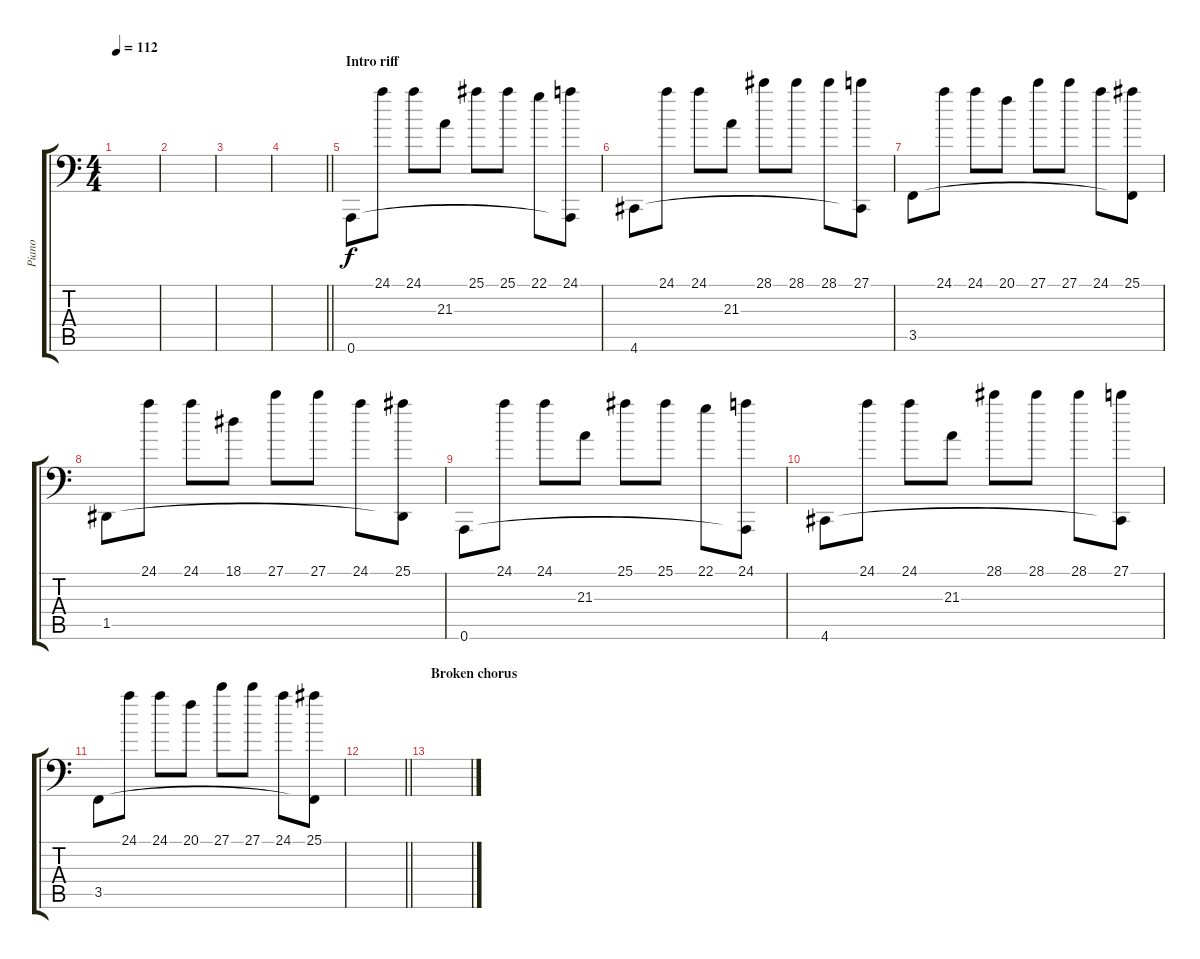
\track ("Piano" "Piano") {instrument acousticgrandpiano}
\staff {score tabs}
\tuning (A3 E3 C3 G2 D2 A1) {hide}
\ts (4 4)
\tempo 112
\clef f4
\ks c
|
|
|
\barLineRight lightlight
|
\section ("" "Intro riff")
0.6.8 24.1.8 24.1.8 21.3.8 25.1.8 25.1.8 22.1.8 (24.1 0.6{t}).8 |
4.6.8 24.1.8 24.1.8 21.3.8 28.1.8 28.1.8 28.1.8 (27.1 4.6{t}).8 |
3.5.8 24.1.8 24.1.8 20.1.8 27.1.8 27.1.8 24.1.8 (25.1 3.5{t}).8 |
1.5.8 24.1.8 24.1.8 18.1.8 27.1.8 27.1.8 24.1.8 (25.1 1.5{t}).8 |
0.6.8 24.1.8 24.1.8 21.3.8 25.1.8 25.1.8 22.1.8 (24.1 0.6{t}).8 |
4.6.8 24.1.8 24.1.8 21.3.8 28.1.8 28.1.8 28.1.8 (27.1 4.6{t}).8 |
3.5.8 24.1.8 24.1.8 20.1.8 27.1.8 27.1.8 24.1.8 (25.1 3.5{t}).8 |
\barLineRight lightlight
|
\section ("" "Broken chorus")
